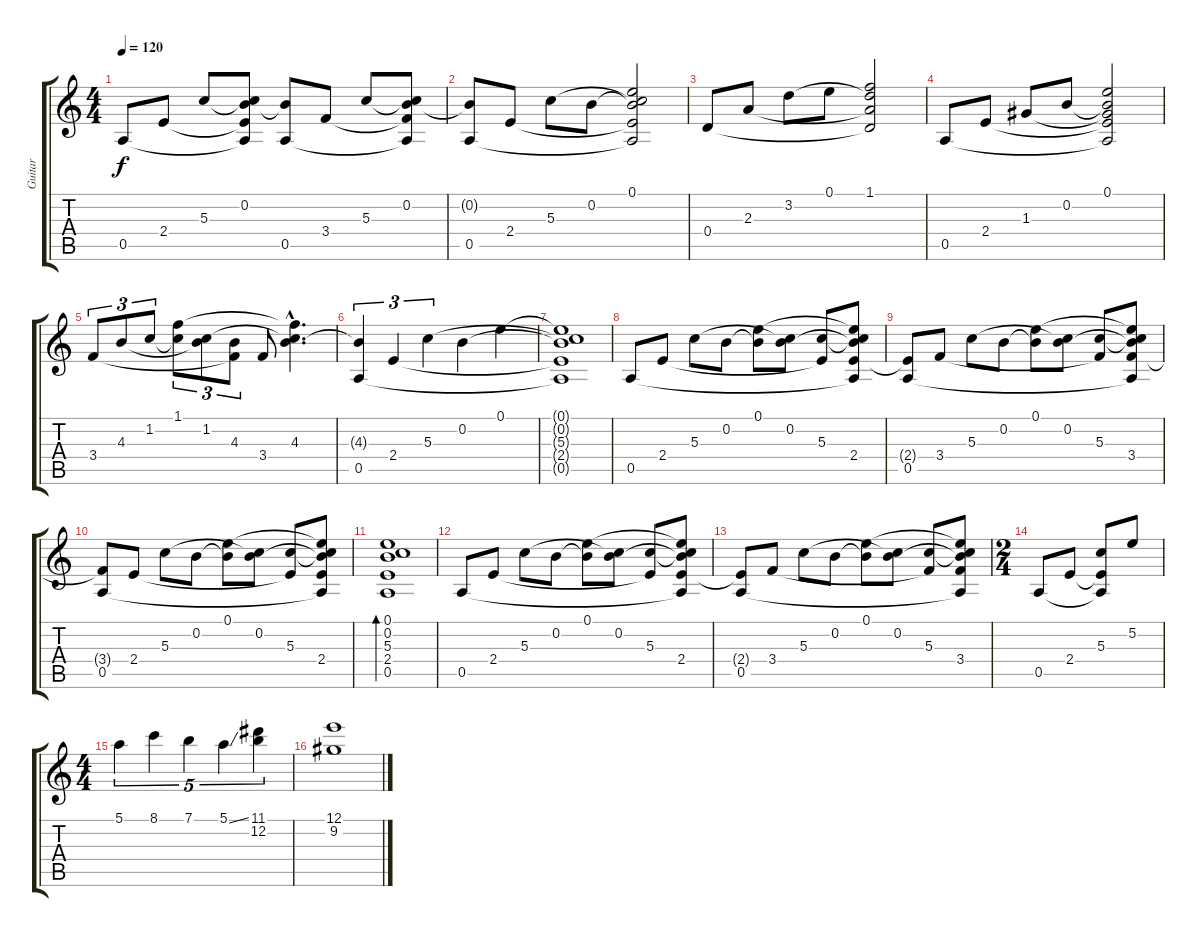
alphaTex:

\track ("Guitar" "Guitar") {instrument acousticguitarsteel}
\staff {score tabs}
\tuning (E4 B3 G3 D3 A2 E2) {hide}
\ts (4 4)
\tempo 120
\clef g2
\ks c
0.5.8{dy f} 2.4.8 5.3.8 (0.2 5.3{t} 2.4{t} 0.5{t}).8 (0.2{t} 0.5).8 3.4.8 5.3.8 (0.2 5.3{t} 3.4{t} 0.5{t}).8 |
(0.2{t} 0.5).8 2.4.8 5.3.8 0.2.8 (0.1 0.2{t} 5.3{t} 2.4{t} 0.5{t}).2 |
0.4.8 2.3.8 3.2.8 0.1.8 (1.1 3.2{t} 2.3{t} 0.4{t}).2 |
0.5.8 2.4.8 1.3.8 0.2.8 (0.1 0.2{t} 1.3{t} 2.4{t} 0.5{t}).2 |
3.4.8{tu (3 2)} 4.3.8{tu (3 2)} 1.2.8{tu (3 2)} (1.1 1.2{t}).8{tu (3 2)} (1.2 4.3{t}).8{tu (3 2)} (4.3 3.4{t}).8{tu (3 2)} 3.4.8 (1.1{hac t} 1.2{hac t} 4.3{hac}).4{d} |
(4.3{t} 0.5).4{tu (3 2)} 2.4.4{tu (3 2)} 5.3.4{tu (3 2)} 0.2.4 0.1.4 |
(0.1{t} 0.2{t} 5.3{t} 2.4{t} 0.5{t}).1 |
0.5.8 2.4.8 5.3.8 0.2.8 (0.1 0.2{t}).8 (0.2 5.3{t}).8 (5.3 2.4{t}).8 (0.1{t} 0.2{t} 5.3{t} 2.4 0.5{t}).8 |
(2.4{t} 0.5).8 3.4.8 5.3.8 0.2.8 (0.1 0.2{t}).8 (0.2 5.3{t}).8 (5.3 3.4{t}).8 (0.1{t} 0.2{t} 5.3{t} 3.4 0.5{t}).8 |
(3.4{t} 0.5).8 2.4.8 5.3.8 0.2.8 (0.1 0.2{t}).8 (0.2 5.3{t}).8 (5.3 2.4{t}).8 (0.1{t} 0.2{t} 5.3{t} 2.4 0.5{t}).8 |
(0.1 0.2 5.3 2.4 0.5).1{bd 480} |
0.5.8 2.4.8 5.3.8 0.2.8 (0.1 0.2{t}).8 (0.2 5.3{t}).8 (5.3 2.4{t}).8 (0.1{t} 0.2{t} 5.3{t} 2.4 0.5{t}).8 |
(2.4{t} 0.5).8 3.4.8 5.3.8 0.2.8 (0.1 0.2{t}).8 (0.2 5.3{t}).8 (5.3 3.4{t}).8 (0.1{t} 0.2{t} 5.3{t} 3.4 0.5{t}).8 |
\ts (2 4)
0.5.8 2.4.8 (5.3 2.4{t} 0.5{t}).8 5.2.8 |
\ts (4 4)
5.1.4{tu (5 4)} 8.1.4{tu (5 4)} 7.1.4{tu (5 4)} 5.1{ss}.4{tu (5 4)} (11.1 12.2).4{tu (5 4)} |
(12.1 9.2).1
